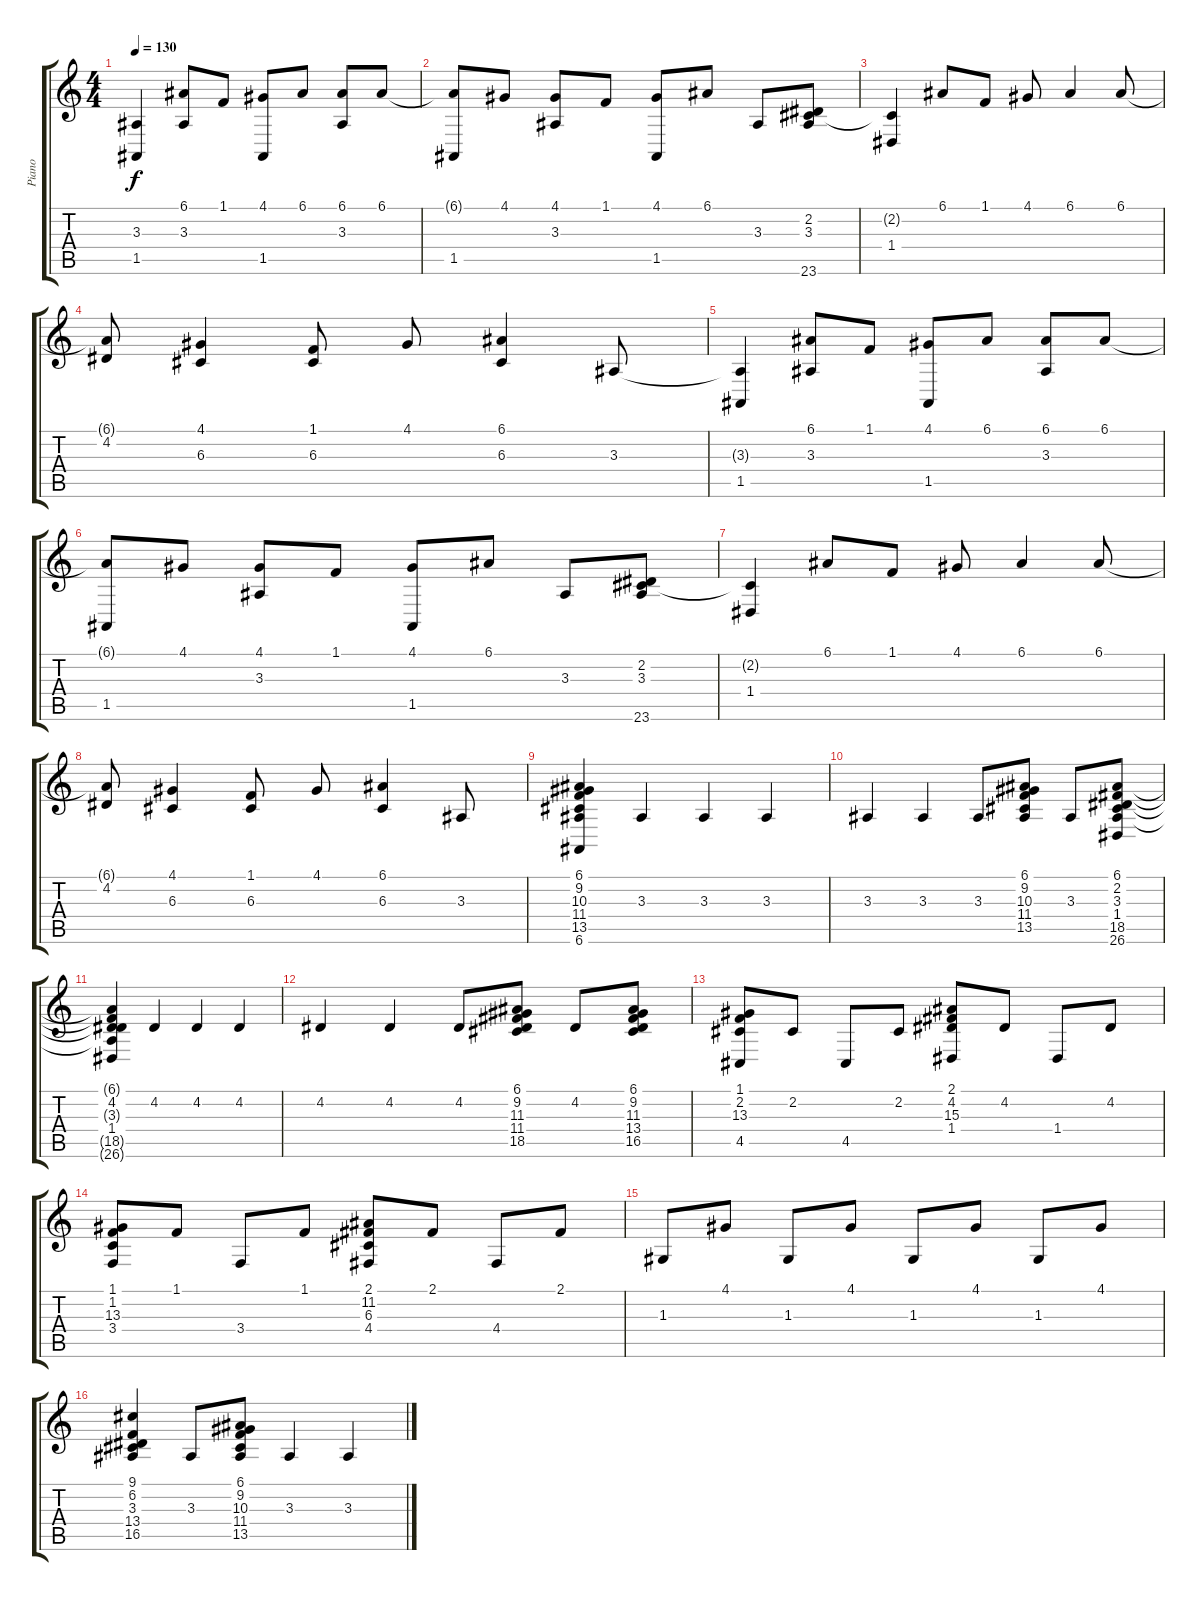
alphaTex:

\track ("Piano" "Piano") {instrument honkytonkpiano}
\staff {score tabs}
\tuning (E4 B3 G3 D3 A2 E2) {hide}
\ts (4 4)
\tempo 130
\clef g2
\ks c
(3.3 1.5).4{dy f instrument honkytonkpiano} (6.1 3.3).8 1.1.8 (4.1 1.5).8 6.1.8 (6.1 3.3).8 6.1.8 |
(6.1{t} 1.5).8 4.1.8 (4.1 3.3).8 1.1.8 (4.1 1.5).8 6.1.8 3.3.8 (2.2 3.3 23.6).8 |
(2.2{t} 1.4).4 6.1.8 1.1.8 4.1.8 6.1.4 6.1.8 |
(6.1{t} 4.2).8 (4.1 6.3).4 (1.1 6.3).8 4.1.8 (6.1 6.3).4 3.3.8 |
(3.3{t} 1.5).4 (6.1 3.3).8 1.1.8 (4.1 1.5).8 6.1.8 (6.1 3.3).8 6.1.8 |
(6.1{t} 1.5).8 4.1.8 (4.1 3.3).8 1.1.8 (4.1 1.5).8 6.1.8 3.3.8 (2.2 3.3 23.6).8 |
(2.2{t} 1.4).4 6.1.8 1.1.8 4.1.8 6.1.4 6.1.8 |
(6.1{t} 4.2).8 (4.1 6.3).4 (1.1 6.3).8 4.1.8 (6.1 6.3).4 3.3.8 |
(6.1 9.2 10.3 11.4 13.5 6.6).4 3.3.4 3.3.4 3.3.4 |
3.3.4 3.3.4 3.3.8 (6.1 9.2 10.3 11.4 13.5).8 3.3.8 (6.1 2.2 3.3 1.4 18.5 26.6).8 |
(6.1{t} 4.2 3.3{t} 1.4 18.5{t} 26.6{t}).4 4.2.4 4.2.4 4.2.4 |
4.2.4 4.2.4 4.2.8 (6.1 9.2 11.3 11.4 18.5).8 4.2.8 (6.1 9.2 11.3 13.4 16.5).8 |
(1.1 2.2 13.3 4.5).8 2.2.8 4.5.8 2.2.8 (2.1 4.2 15.3 1.4).8 4.2.8 1.4.8 4.2.8 |
(1.1 1.2 13.3 3.4).8 1.1.8 3.4.8 1.1.8 (2.1 11.2 6.3 4.4).8 2.1.8 4.4.8 2.1.8 |
1.3.8 4.1.8 1.3.8 4.1.8 1.3.8 4.1.8 1.3.8 4.1.8 |
(9.1 6.2 3.3 13.4 16.5).4 3.3.8 (6.1 9.2 10.3 11.4 13.5).8 3.3.4 3.3.4
